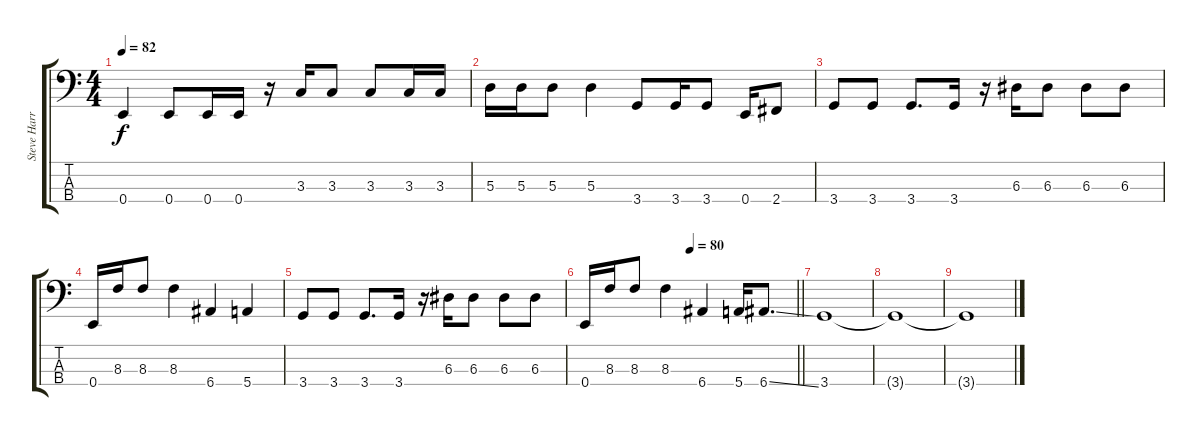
\track ("Steve Harris" "Steve Harr") {instrument electricbassfinger}
\staff {score tabs}
\tuning (G2 D2 A1 E1) {hide}
\ts (4 4)
\tempo 82
\clef f4
\ks c
0.4.4{dy f} 0.4.8 0.4.16 0.4.16 r.16 3.3.16 3.3.8 3.3.8 3.3.16 3.3.16 |
5.3.16 5.3.16 5.3.8 5.3.4 3.4.8 3.4.16 3.4.8 0.4.16 2.4.8 |
3.4.8 3.4.8 3.4.8{d} 3.4.16 r.16 6.3.16 6.3.8 6.3.8 6.3.8 |
0.4.16 8.3.16 8.3.8 8.3.4 6.4.4 5.4.4 |
3.4.8 3.4.8 3.4.8{d} 3.4.16 r.16 6.3.16 6.3.8 6.3.8 6.3.8 |
\tempo (80 0.5)
\barLineRight lightlight
0.4.16 8.3.16 8.3.8 8.3.4 6.4.4 5.4.16 6.4{ss}.8{d} |
3.4.1 |
3.4{t}.1 |
3.4{t}.1
